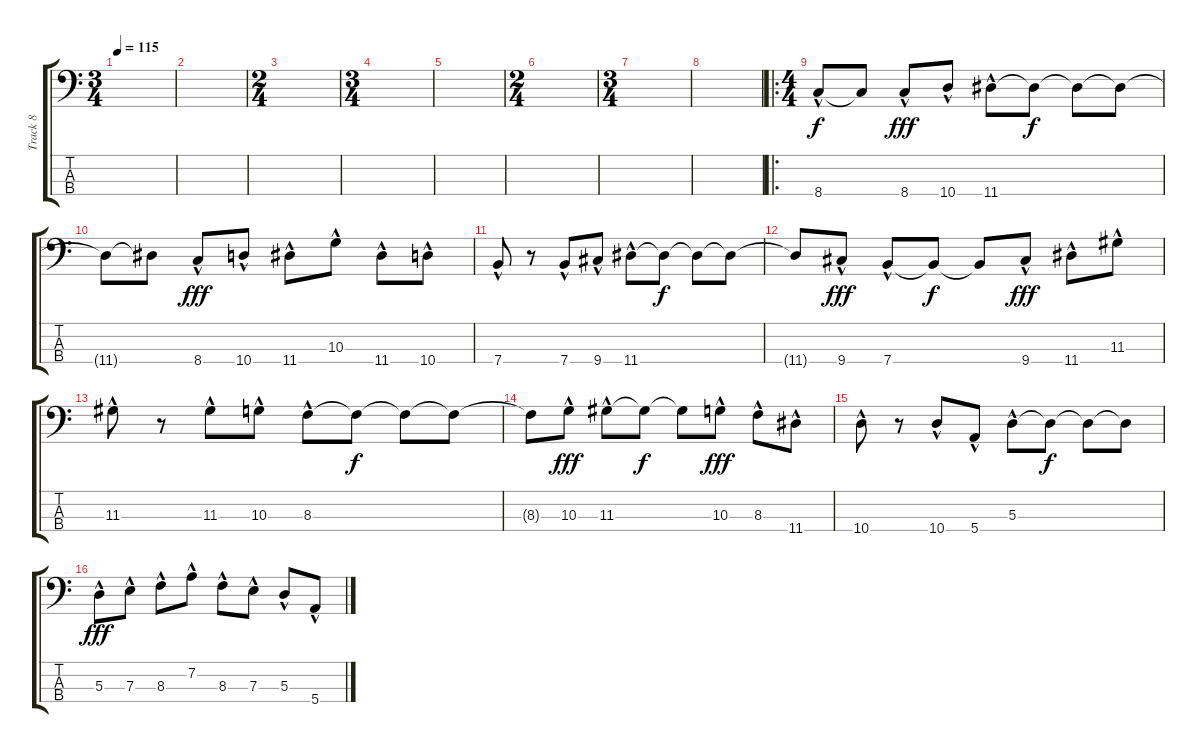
\track ("Track 8" "Track 8") {instrument slapbass1}
\staff {score tabs}
\tuning (G2 D2 A1 E1) {hide}
\ts (3 4)
\tempo 115
\clef f4
\ks c
|
|
\ts (2 4)
|
\ts (3 4)
|
|
\ts (2 4)
|
\ts (3 4)
|
|
\ro
\ts (4 4)
8.4{hac}.8 8.4{t}.8{dy f} 8.4{hac}.8{dy fff} 10.4{hac}.8 11.4{hac}.8 11.4{t}.8{dy f} 11.4{t}.8 11.4{t}.8 |
11.4{t}.8 11.4{t}.8 8.4{hac}.8{dy fff} 10.4{hac}.8 11.4{hac}.8 10.3{hac}.8 11.4{hac}.8 10.4{hac}.8 |
7.4{hac}.8 r.8 7.4{hac}.8 9.4{hac}.8 11.4{hac}.8 11.4{t}.8{dy f} 11.4{t}.8 11.4{t}.8 |
11.4{t}.8 9.4{hac}.8{dy fff} 7.4{hac}.8 7.4{t}.8{dy f} 7.4{t}.8 9.4{hac}.8{dy fff} 11.4{hac}.8 11.3{hac}.8 |
11.3{hac}.8 r.8 11.3{hac}.8 10.3{hac}.8 8.3{hac}.8 8.3{t}.8{dy f} 8.3{t}.8 8.3{t}.8 |
8.3{t}.8 10.3{hac}.8{dy fff} 11.3{hac}.8 11.3{t}.8{dy f} 11.3{t}.8 10.3{hac}.8{dy fff} 8.3{hac}.8 11.4{hac}.8 |
10.4{hac}.8 r.8 10.4{hac}.8 5.4{hac}.8 5.3{hac}.8 5.3{t}.8{dy f} 5.3{t}.8 5.3{t}.8 |
5.3{hac}.8{dy fff} 7.3{hac}.8 8.3{hac}.8 7.2{hac}.8 8.3{hac}.8 7.3{hac}.8 5.3{hac}.8 5.4{hac}.8
